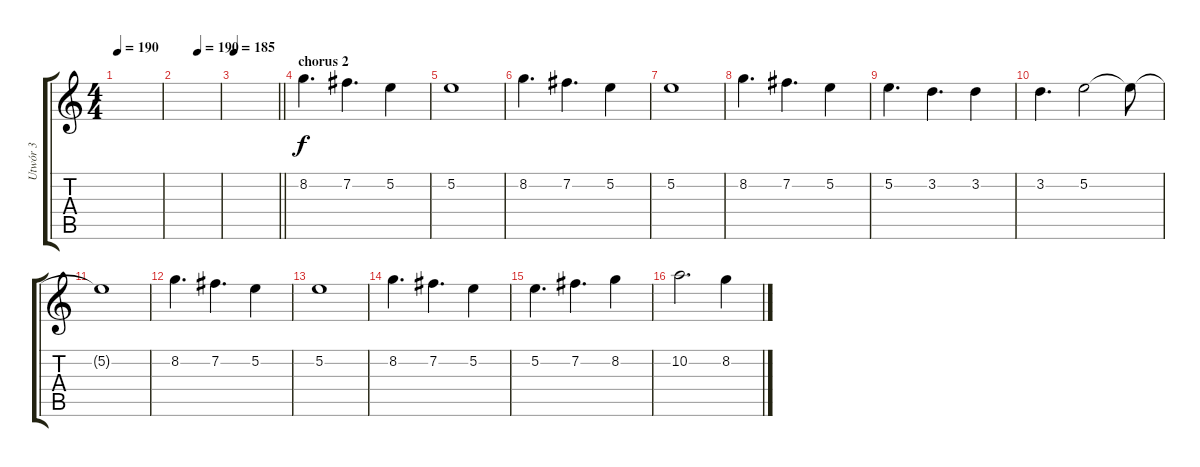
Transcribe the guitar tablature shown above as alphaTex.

\track ("Utwór 3" "Utwór 3") {instrument overdrivenguitar}
\staff {score tabs}
\tuning (E4 B3 G3 D3 A2 E2) {hide}
\ts (4 4)
\tempo 190
\clef g2
\ks c
|
\tempo (190 0.5)
|
\tempo 185
\barLineRight lightlight
|
\section ("" "chorus 2")
8.2.4{d} 7.2.4{d} 5.2.4 |
5.2.1 |
8.2.4{d} 7.2.4{d} 5.2.4 |
5.2.1 |
8.2.4{d} 7.2.4{d} 5.2.4 |
5.2.4{d} 3.2.4{d} 3.2.4 |
3.2.4{d} 5.2.2 5.2{t}.8 |
5.2{t}.1 |
8.2.4{d} 7.2.4{d} 5.2.4 |
5.2.1 |
8.2.4{d} 7.2.4{d} 5.2.4 |
5.2.4{d} 7.2.4{d} 8.2.4 |
10.2.2{d} 8.2.4
